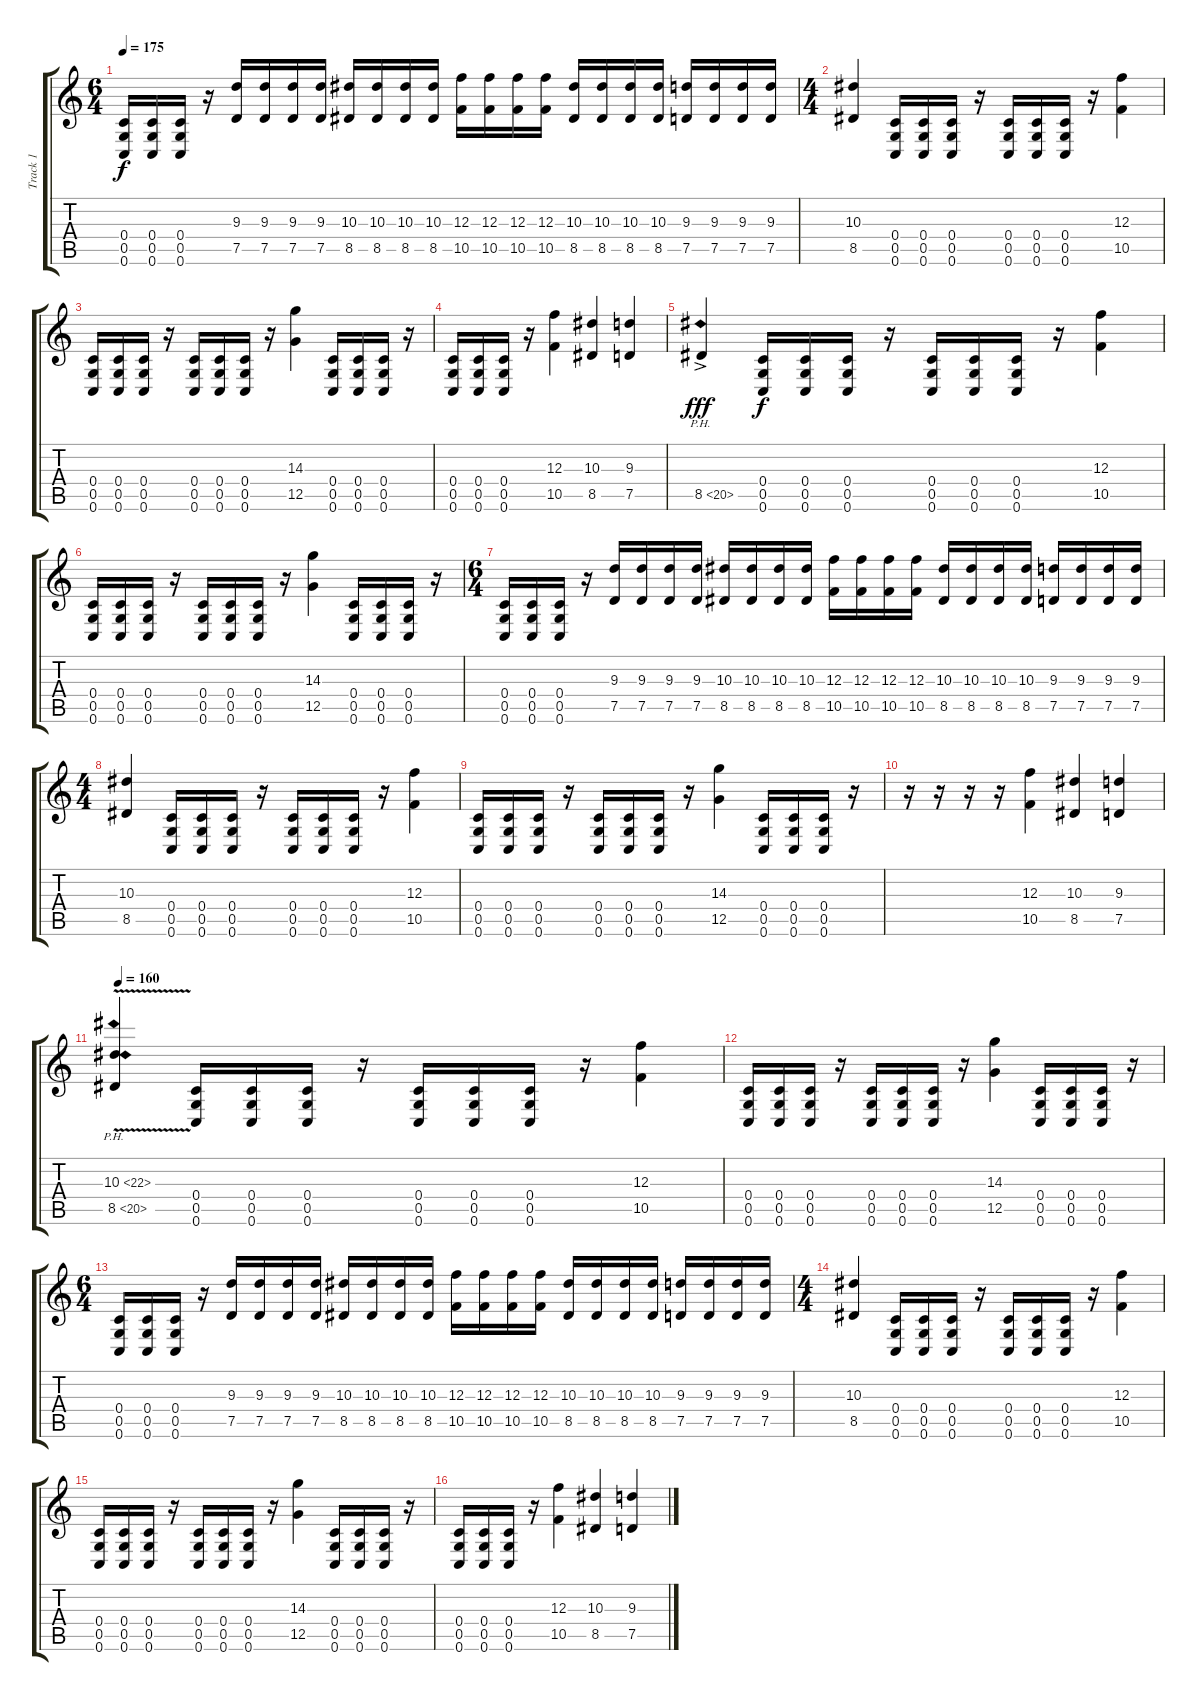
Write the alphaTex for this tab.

\track ("Track 1" "Track 1") {instrument distortionguitar}
\staff {score tabs}
\tuning (D4 A3 F3 C3 G2 C2) {hide}
\ts (6 4)
\tempo 175
\clef g2
\ks c
(0.4 0.5 0.6).16{dy f} (0.4 0.5 0.6).16 (0.4 0.5 0.6).16 r.16 (9.3 7.5).16 (9.3 7.5).16 (9.3 7.5).16 (9.3 7.5).16 (10.3 8.5).16 (10.3 8.5).16 (10.3 8.5).16 (10.3 8.5).16 (12.3 10.5).16 (12.3 10.5).16 (12.3 10.5).16 (12.3 10.5).16 (10.3 8.5).16 (10.3 8.5).16 (10.3 8.5).16 (10.3 8.5).16 (9.3 7.5).16 (9.3 7.5).16 (9.3 7.5).16 (9.3 7.5).16 |
\ts (4 4)
(10.3 8.5).4 (0.4 0.5 0.6).16 (0.4 0.5 0.6).16 (0.4 0.5 0.6).16 r.16 (0.4 0.5 0.6).16 (0.4 0.5 0.6).16 (0.4 0.5 0.6).16 r.16 (12.3 10.5).4 |
(0.4 0.5 0.6).16 (0.4 0.5 0.6).16 (0.4 0.5 0.6).16 r.16 (0.4 0.5 0.6).16 (0.4 0.5 0.6).16 (0.4 0.5 0.6).16 r.16 (14.3 12.5).4 (0.4 0.5 0.6).16 (0.4 0.5 0.6).16 (0.4 0.5 0.6).16 r.16 |
(0.4 0.5 0.6).16 (0.4 0.5 0.6).16 (0.4 0.5 0.6).16 r.16 (12.3 10.5).4 (10.3 8.5).4 (9.3 7.5).4 |
8.5{ph 12 ac}.4{dy fff} (0.4 0.5 0.6).16{dy f} (0.4 0.5 0.6).16 (0.4 0.5 0.6).16 r.16 (0.4 0.5 0.6).16 (0.4 0.5 0.6).16 (0.4 0.5 0.6).16 r.16 (12.3 10.5).4 |
(0.4 0.5 0.6).16 (0.4 0.5 0.6).16 (0.4 0.5 0.6).16 r.16 (0.4 0.5 0.6).16 (0.4 0.5 0.6).16 (0.4 0.5 0.6).16 r.16 (14.3 12.5).4 (0.4 0.5 0.6).16 (0.4 0.5 0.6).16 (0.4 0.5 0.6).16 r.16 |
\ts (6 4)
(0.4 0.5 0.6).16 (0.4 0.5 0.6).16 (0.4 0.5 0.6).16 r.16 (9.3 7.5).16 (9.3 7.5).16 (9.3 7.5).16 (9.3 7.5).16 (10.3 8.5).16 (10.3 8.5).16 (10.3 8.5).16 (10.3 8.5).16 (12.3 10.5).16 (12.3 10.5).16 (12.3 10.5).16 (12.3 10.5).16 (10.3 8.5).16 (10.3 8.5).16 (10.3 8.5).16 (10.3 8.5).16 (9.3 7.5).16 (9.3 7.5).16 (9.3 7.5).16 (9.3 7.5).16 |
\ts (4 4)
(10.3 8.5).4 (0.4 0.5 0.6).16 (0.4 0.5 0.6).16 (0.4 0.5 0.6).16 r.16 (0.4 0.5 0.6).16 (0.4 0.5 0.6).16 (0.4 0.5 0.6).16 r.16 (12.3 10.5).4 |
(0.4 0.5 0.6).16 (0.4 0.5 0.6).16 (0.4 0.5 0.6).16 r.16 (0.4 0.5 0.6).16 (0.4 0.5 0.6).16 (0.4 0.5 0.6).16 r.16 (14.3 12.5).4 (0.4 0.5 0.6).16 (0.4 0.5 0.6).16 (0.4 0.5 0.6).16 r.16 |
r.16 r.16 r.16 r.16 (12.3 10.5).4 (10.3 8.5).4 (9.3 7.5).4 |
\tempo 160
(10.3{ph 12 v} 8.5{ph 12 v}).4 (0.4 0.5 0.6).16 (0.4 0.5 0.6).16 (0.4 0.5 0.6).16 r.16 (0.4 0.5 0.6).16 (0.4 0.5 0.6).16 (0.4 0.5 0.6).16 r.16 (12.3 10.5).4 |
(0.4 0.5 0.6).16 (0.4 0.5 0.6).16 (0.4 0.5 0.6).16 r.16 (0.4 0.5 0.6).16 (0.4 0.5 0.6).16 (0.4 0.5 0.6).16 r.16 (14.3 12.5).4 (0.4 0.5 0.6).16 (0.4 0.5 0.6).16 (0.4 0.5 0.6).16 r.16 |
\ts (6 4)
(0.4 0.5 0.6).16 (0.4 0.5 0.6).16 (0.4 0.5 0.6).16 r.16 (9.3 7.5).16 (9.3 7.5).16 (9.3 7.5).16 (9.3 7.5).16 (10.3 8.5).16 (10.3 8.5).16 (10.3 8.5).16 (10.3 8.5).16 (12.3 10.5).16 (12.3 10.5).16 (12.3 10.5).16 (12.3 10.5).16 (10.3 8.5).16 (10.3 8.5).16 (10.3 8.5).16 (10.3 8.5).16 (9.3 7.5).16 (9.3 7.5).16 (9.3 7.5).16 (9.3 7.5).16 |
\ts (4 4)
(10.3 8.5).4 (0.4 0.5 0.6).16 (0.4 0.5 0.6).16 (0.4 0.5 0.6).16 r.16 (0.4 0.5 0.6).16 (0.4 0.5 0.6).16 (0.4 0.5 0.6).16 r.16 (12.3 10.5).4 |
(0.4 0.5 0.6).16 (0.4 0.5 0.6).16 (0.4 0.5 0.6).16 r.16 (0.4 0.5 0.6).16 (0.4 0.5 0.6).16 (0.4 0.5 0.6).16 r.16 (14.3 12.5).4 (0.4 0.5 0.6).16 (0.4 0.5 0.6).16 (0.4 0.5 0.6).16 r.16 |
(0.4 0.5 0.6).16 (0.4 0.5 0.6).16 (0.4 0.5 0.6).16 r.16 (12.3 10.5).4 (10.3 8.5).4 (9.3 7.5).4
